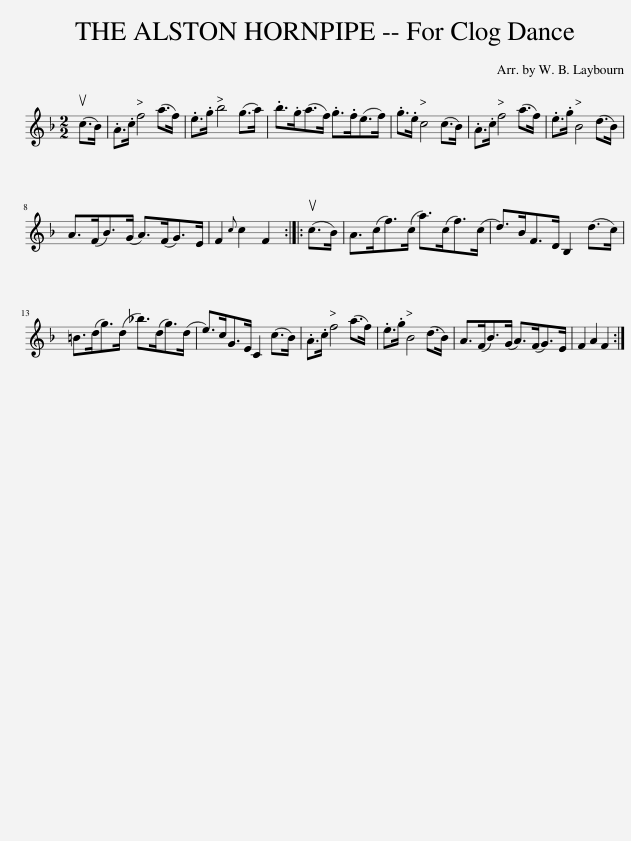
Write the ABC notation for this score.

X:1
L:1/8
M:2/2
I:linebreak $
K:F
V:1 treble
V:1
 (uc>B) | .A>.c f4 (a>f) | .e>.g b4 (g>a) | .b>.g(a>f) .g>.f(e>f) | .g>.e c4 (c>B) | %5
 .A>.c f4 (a>f) | .e>.g B4 (d>B) |$ A>(FB>)(G A>)(FG>)E | F2{c} c2 F2 :: (uc>B) | %10
 A>(cf>)(c a>)(cf>)(c | d>)BF>D B,2 (d>c) |$ =B>(dg>)(d _b>)(dg>)(d | e>)cG>E C2 (c>B) | .A>.c f4 (a>f) | %15
 .e>.g B4 (d>B) | A>(FB>)(G A>)(FG>)E | F2 A2 F2 :| %18
